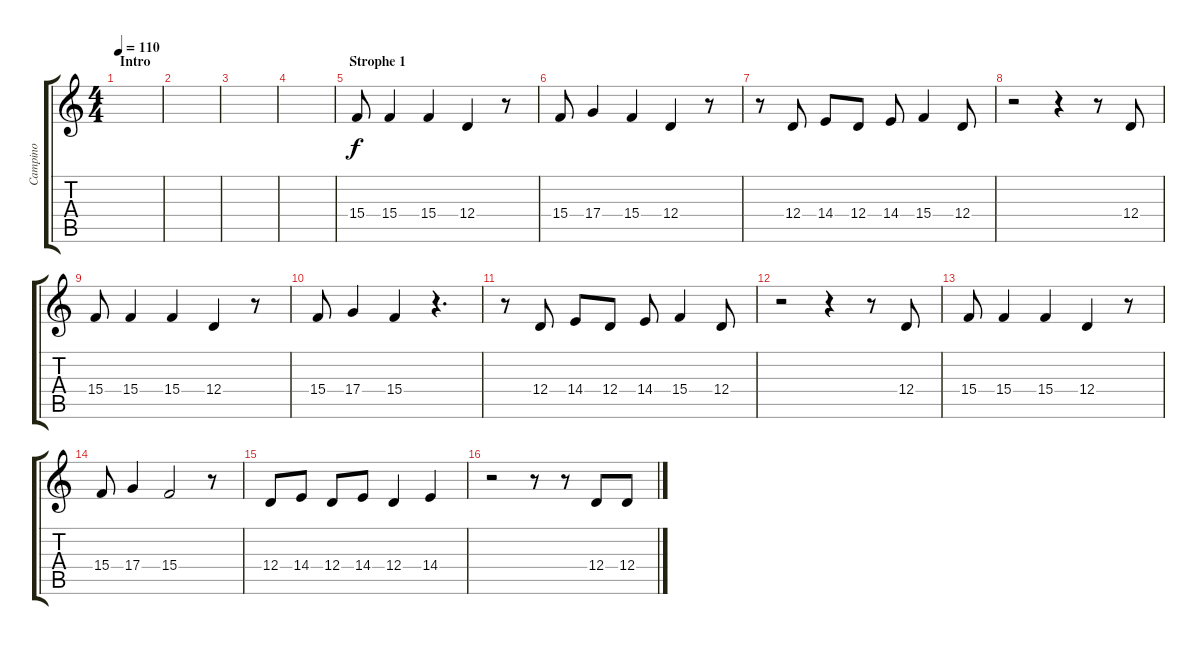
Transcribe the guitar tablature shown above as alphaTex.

\track ("Campino" "Campino") {instrument pad1newage}
\staff {score tabs}
\tuning (E4 B3 G3 D3 A2 E2) {hide}
\ts (4 4)
\section ("" "Intro")
\tempo 110
\clef g2
\ks c
|
|
|
|
\section ("" "Strophe 1")
15.4.8 15.4.4 15.4.4 12.4.4 r.8 |
15.4.8 17.4.4 15.4.4 12.4.4 r.8 |
r.8 12.4.8 14.4.8 12.4.8 14.4.8 15.4.4 12.4.8 |
r.2 r.4 r.8 12.4.8 |
15.4.8 15.4.4 15.4.4 12.4.4 r.8 |
15.4.8 17.4.4 15.4.4 r.4{d} |
r.8 12.4.8 14.4.8 12.4.8 14.4.8 15.4.4 12.4.8 |
r.2 r.4 r.8 12.4.8 |
15.4.8 15.4.4 15.4.4 12.4.4 r.8 |
15.4.8 17.4.4 15.4.2 r.8 |
12.4.8 14.4.8 12.4.8 14.4.8 12.4.4 14.4.4 |
r.2 r.8 r.8 12.4.8 12.4.8
